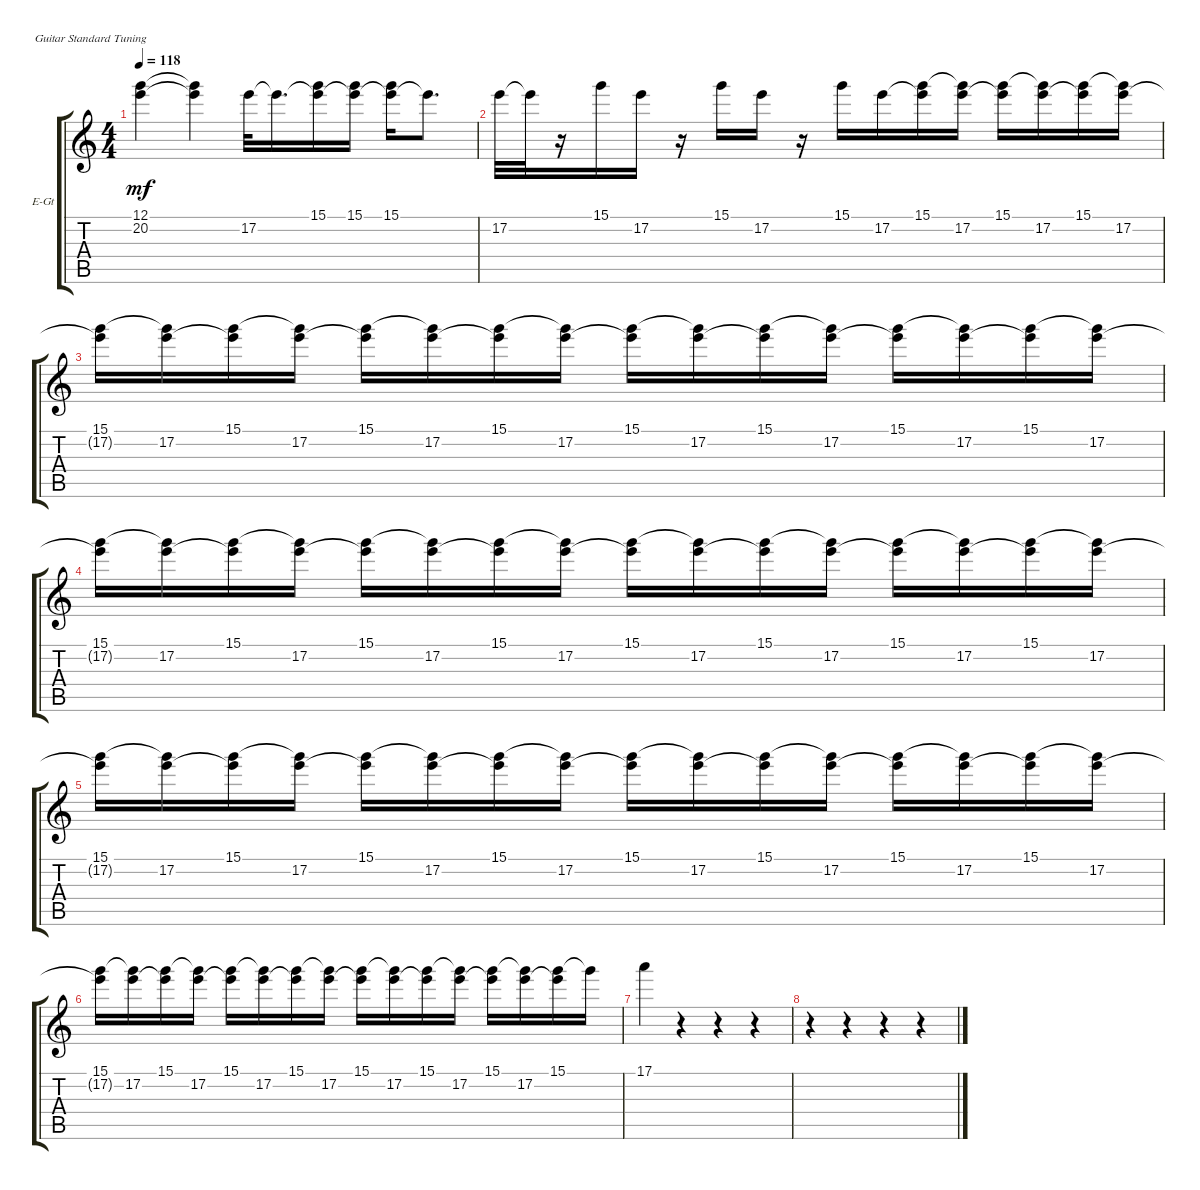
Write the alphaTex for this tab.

\bracketExtendMode groupsimilarinstruments
\firstSystemTrackNameOrientation horizontal
\otherSystemsTrackNameOrientation horizontal
\track ("Guitar(solo)" "E-Gt") {instrument electricguitarclean}
\staff {score tabs}
\tuning (E4 B3 G3 D3 A2 E2)
\ts (4 4)
\tempo 118
\clef g2
\ks c
(12.1{t} 20.2{t}).4{dy mf} (12.1{t} 20.2{t}).4 17.2.32 17.2{t}.16{d} (17.2{t} 15.1).16 (17.2{t} 15.1).16 (17.2{t} 15.1).16 17.2{t}.8{d} |
17.2.32 17.2{t}.32 r.16 15.1.16 17.2.16 r.16 15.1.16 17.2.16 r.16 15.1.16 17.2.16 (17.2{t} 15.1).16 (15.1{t} 17.2).16 (17.2{t} 15.1).16 (15.1{t} 17.2).16 (17.2{t} 15.1).16 (15.1{t} 17.2).16 |
(17.2{t} 15.1).16 (15.1{t} 17.2).16 (17.2{t} 15.1).16 (15.1{t} 17.2).16 (17.2{t} 15.1).16 (15.1{t} 17.2).16 (17.2{t} 15.1).16 (15.1{t} 17.2).16 (17.2{t} 15.1).16 (15.1{t} 17.2).16 (17.2{t} 15.1).16 (15.1{t} 17.2).16 (17.2{t} 15.1).16 (15.1{t} 17.2).16 (17.2{t} 15.1).16 (15.1{t} 17.2).16 |
(17.2{t} 15.1).16 (15.1{t} 17.2).16 (17.2{t} 15.1).16 (15.1{t} 17.2).16 (17.2{t} 15.1).16 (15.1{t} 17.2).16 (17.2{t} 15.1).16 (15.1{t} 17.2).16 (17.2{t} 15.1).16 (15.1{t} 17.2).16 (17.2{t} 15.1).16 (15.1{t} 17.2).16 (17.2{t} 15.1).16 (15.1{t} 17.2).16 (17.2{t} 15.1).16 (15.1{t} 17.2).16 |
(17.2{t} 15.1).16 (15.1{t} 17.2).16 (17.2{t} 15.1).16 (15.1{t} 17.2).16 (17.2{t} 15.1).16 (15.1{t} 17.2).16 (17.2{t} 15.1).16 (15.1{t} 17.2).16 (17.2{t} 15.1).16 (15.1{t} 17.2).16 (17.2{t} 15.1).16 (15.1{t} 17.2).16 (17.2{t} 15.1).16 (15.1{t} 17.2).16 (17.2{t} 15.1).16 (15.1{t} 17.2).16 |
(17.2{t} 15.1).16 (15.1{t} 17.2).16 (17.2{t} 15.1).16 (15.1{t} 17.2).16 (17.2{t} 15.1).16 (15.1{t} 17.2).16 (17.2{t} 15.1).16 (15.1{t} 17.2).16 (17.2{t} 15.1).16 (15.1{t} 17.2).16 (17.2{t} 15.1).16 (15.1{t} 17.2).16 (17.2{t} 15.1).16 (15.1{t} 17.2).16 (17.2{t} 15.1).16 15.1{t}.16 |
17.1.4 r.4 r.4 r.4 |
r.4 r.4 r.4 r.4
